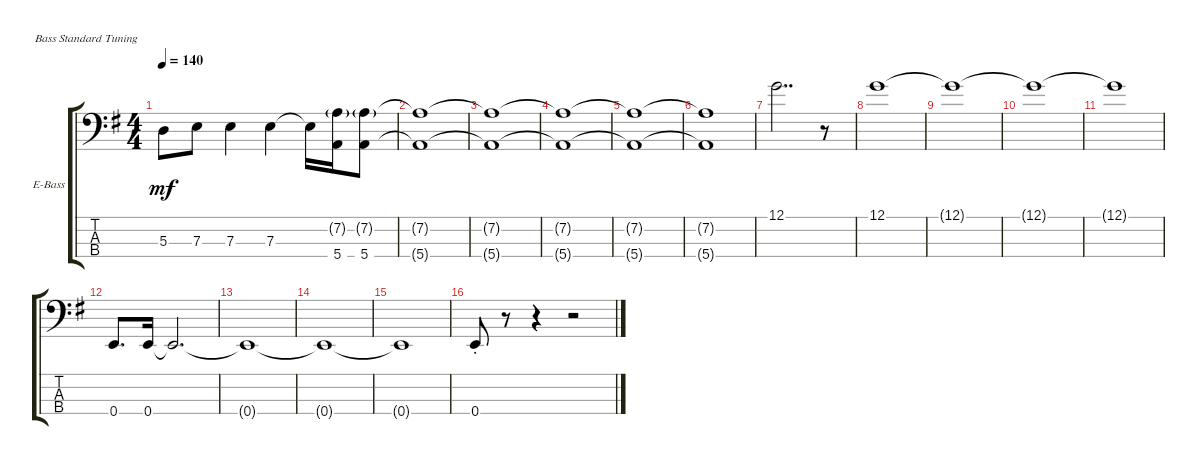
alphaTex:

\defaultSystemsLayout 4
\bracketExtendMode groupsimilarinstruments
\firstSystemTrackNameOrientation horizontal
\otherSystemsTrackNameOrientation horizontal
\track ("Electric Bass" "E-Bass") {instrument electricbassfinger}
\staff {score tabs}
\tuning (G2 D2 A1 E1)
\ts (4 4)
\tempo 140
\clef f4
\ks g
5.3{t}.8{dy mf} 7.3.8 7.3.4 7.3.4 7.3{t}.16 (5.4 7.2{g}).16 (5.4 7.2{g}).8 |
(5.4{t} 7.2{t}).1 |
(5.4{t} 7.2{t}).1 |
(5.4{t} 7.2{t}).1 |
(5.4{t} 7.2{t}).1 |
(5.4{t} 7.2{t}).1 |
12.1.2{dd} r.8 |
12.1.1 |
12.1{t}.1 |
12.1{t}.1 |
12.1{t}.1 |
0.4.8{d} 0.4.16 0.4{t}.2{d} |
0.4{t}.1 |
0.4{t}.1 |
0.4{t}.1 |
0.4{st}.8 r.8 r.4 r.2
